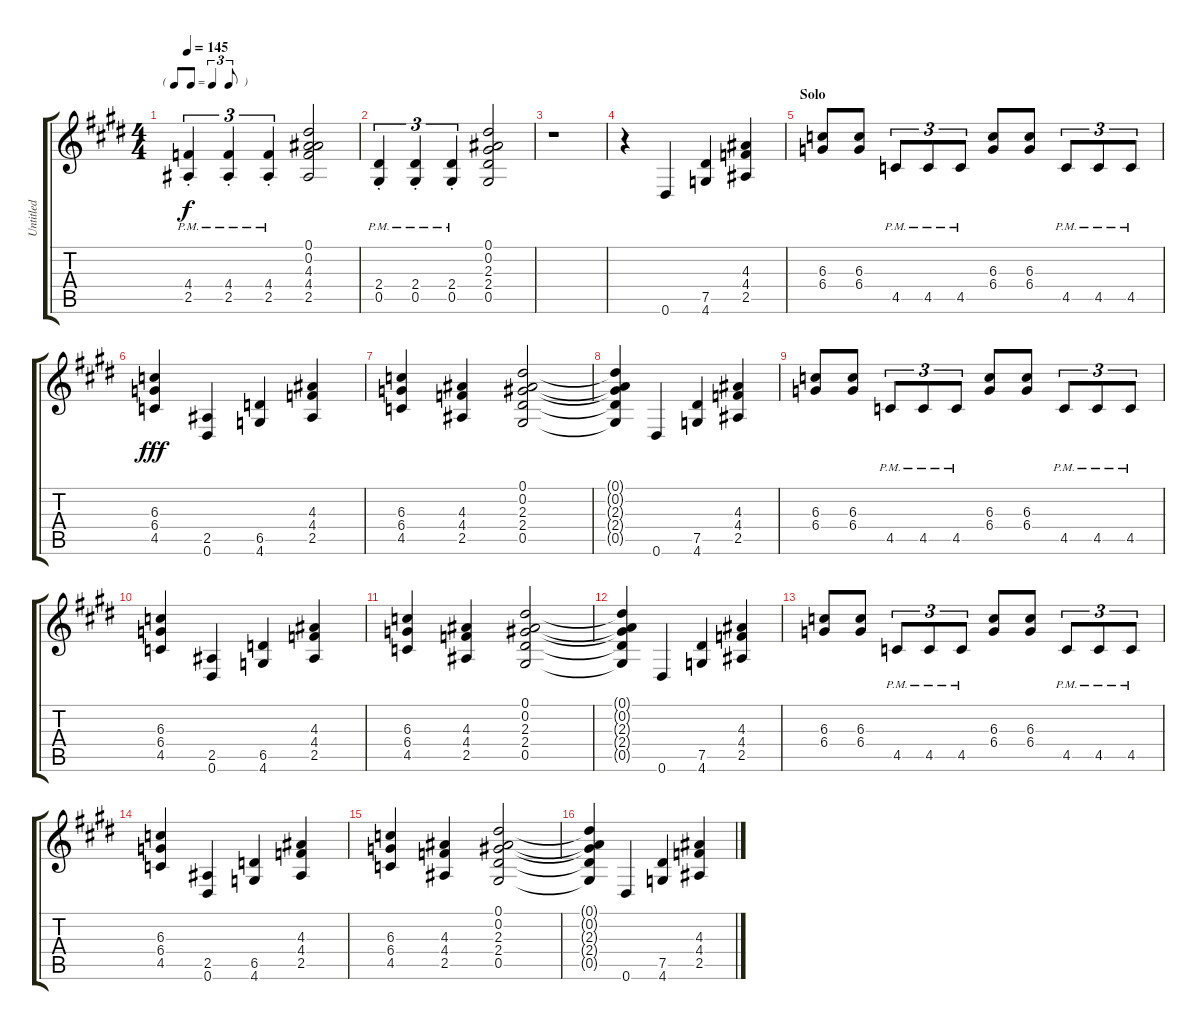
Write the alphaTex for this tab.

\track ("Untitled" "Untitled") {instrument overdrivenguitar}
\staff {score tabs}
\tuning (Eb4 Bb3 Gb3 Db3 Ab2 Eb2) {hide}
\ts (4 4)
\tf triplet8th
\tempo 145
\clef g2
\ks c#minor
(4.4{pm st} 2.5{pm st}).4{tu (3 2) dy f} (4.4{pm st} 2.5{pm st}).4{tu (3 2)} (4.4{pm st} 2.5{pm st}).4{tu (3 2)} (0.1 0.2 4.3 4.4 2.5).2 |
(2.4{pm st} 0.5{pm st}).4{tu (3 2)} (2.4{pm st} 0.5{pm st}).4{tu (3 2)} (2.4{pm st} 0.5{pm st}).4{tu (3 2)} (0.1 0.2 2.3 2.4 0.5).2 |
\ks e
r.1 |
\ks c#minor
r.4 0.6.4 (7.5 4.6).4 (4.3 4.4 2.5).4 |
\section ("" "Solo")
(6.3 6.4).8 (6.3 6.4).8 4.5{pm}.8{tu (3 2)} 4.5{pm}.8{tu (3 2)} 4.5{pm}.8{tu (3 2)} (6.3 6.4).8 (6.3 6.4).8 4.5{pm}.8{tu (3 2)} 4.5{pm}.8{tu (3 2)} 4.5{pm}.8{tu (3 2)} |
\ks e
(6.3 6.4 4.5).4{dy fff} (2.5 0.6).4 (6.5 4.6).4 (4.3 4.4 2.5).4 |
\ks c#minor
(6.3 6.4 4.5).4 (4.3 4.4 2.5).4 (0.1 0.2 2.3 2.4 0.5).2 |
(0.1{t} 0.2{t} 2.3{t} 2.4{t} 0.5{t}).4 0.6.4 (7.5 4.6).4 (4.3 4.4 2.5).4 |
\ks e
(6.3 6.4).8 (6.3 6.4).8 4.5{pm}.8{tu (3 2)} 4.5{pm}.8{tu (3 2)} 4.5{pm}.8{tu (3 2)} (6.3 6.4).8 (6.3 6.4).8 4.5{pm}.8{tu (3 2)} 4.5{pm}.8{tu (3 2)} 4.5{pm}.8{tu (3 2)} |
\ks c#minor
(6.3 6.4 4.5).4 (2.5 0.6).4 (6.5 4.6).4 (4.3 4.4 2.5).4 |
(6.3 6.4 4.5).4 (4.3 4.4 2.5).4 (0.1 0.2 2.3 2.4 0.5).2 |
(0.1{t} 0.2{t} 2.3{t} 2.4{t} 0.5{t}).4 0.6.4 (7.5 4.6).4 (4.3 4.4 2.5).4 |
\ks e
(6.3 6.4).8 (6.3 6.4).8 4.5{pm}.8{tu (3 2)} 4.5{pm}.8{tu (3 2)} 4.5{pm}.8{tu (3 2)} (6.3 6.4).8 (6.3 6.4).8 4.5{pm}.8{tu (3 2)} 4.5{pm}.8{tu (3 2)} 4.5{pm}.8{tu (3 2)} |
(6.3 6.4 4.5).4 (2.5 0.6).4 (6.5 4.6).4 (4.3 4.4 2.5).4 |
(6.3 6.4 4.5).4 (4.3 4.4 2.5).4 (0.1 0.2 2.3 2.4 0.5).2 |
\ks c#minor
(0.1{t} 0.2{t} 2.3{t} 2.4{t} 0.5{t}).4 0.6.4 (7.5 4.6).4 (4.3 4.4 2.5).4
